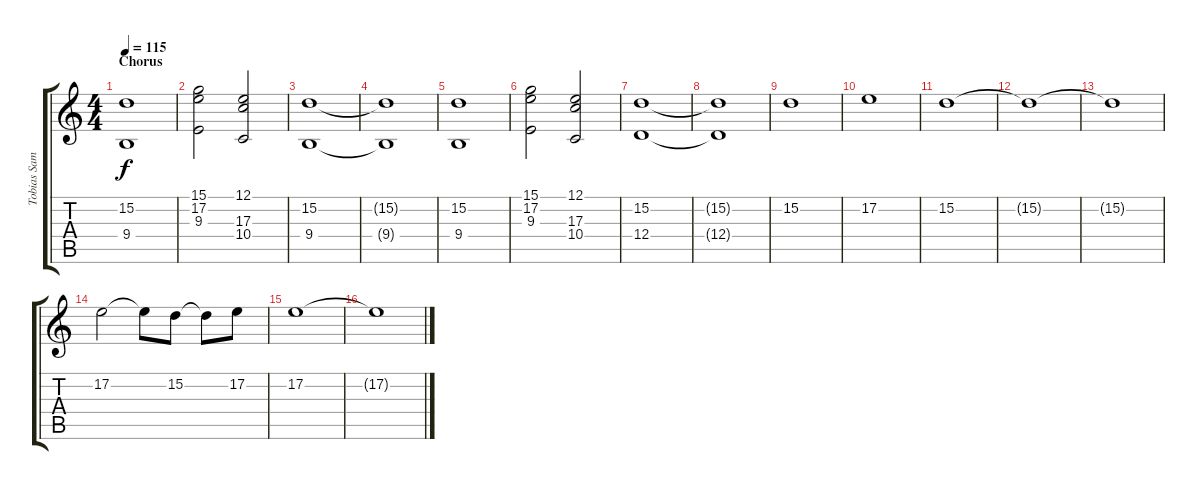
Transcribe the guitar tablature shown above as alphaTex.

\track ("Tobias Sammet" "Tobias Sam") {instrument choiraahs}
\staff {score tabs}
\tuning (E4 B3 G3 D3 A2 E2) {hide}
\ts (4 4)
\section ("" "Chorus")
\tempo 115
\clef g2
\ks c
(15.2 9.4).1{dy f} |
(15.1 17.2 9.3).2 (12.1 17.3 10.4).2 |
(15.2 9.4).1 |
(15.2{t} 9.4{t}).1 |
(15.2 9.4).1 |
(15.1 17.2 9.3).2 (12.1 17.3 10.4).2 |
(15.2 12.4).1 |
(15.2{t} 12.4{t}).1 |
15.2.1 |
17.2.1 |
15.2.1 |
15.2{t}.1 |
15.2{t}.1 |
17.2.2 17.2{t}.8 15.2.8 15.2{t}.8 17.2.8 |
17.2.1 |
17.2{t}.1
